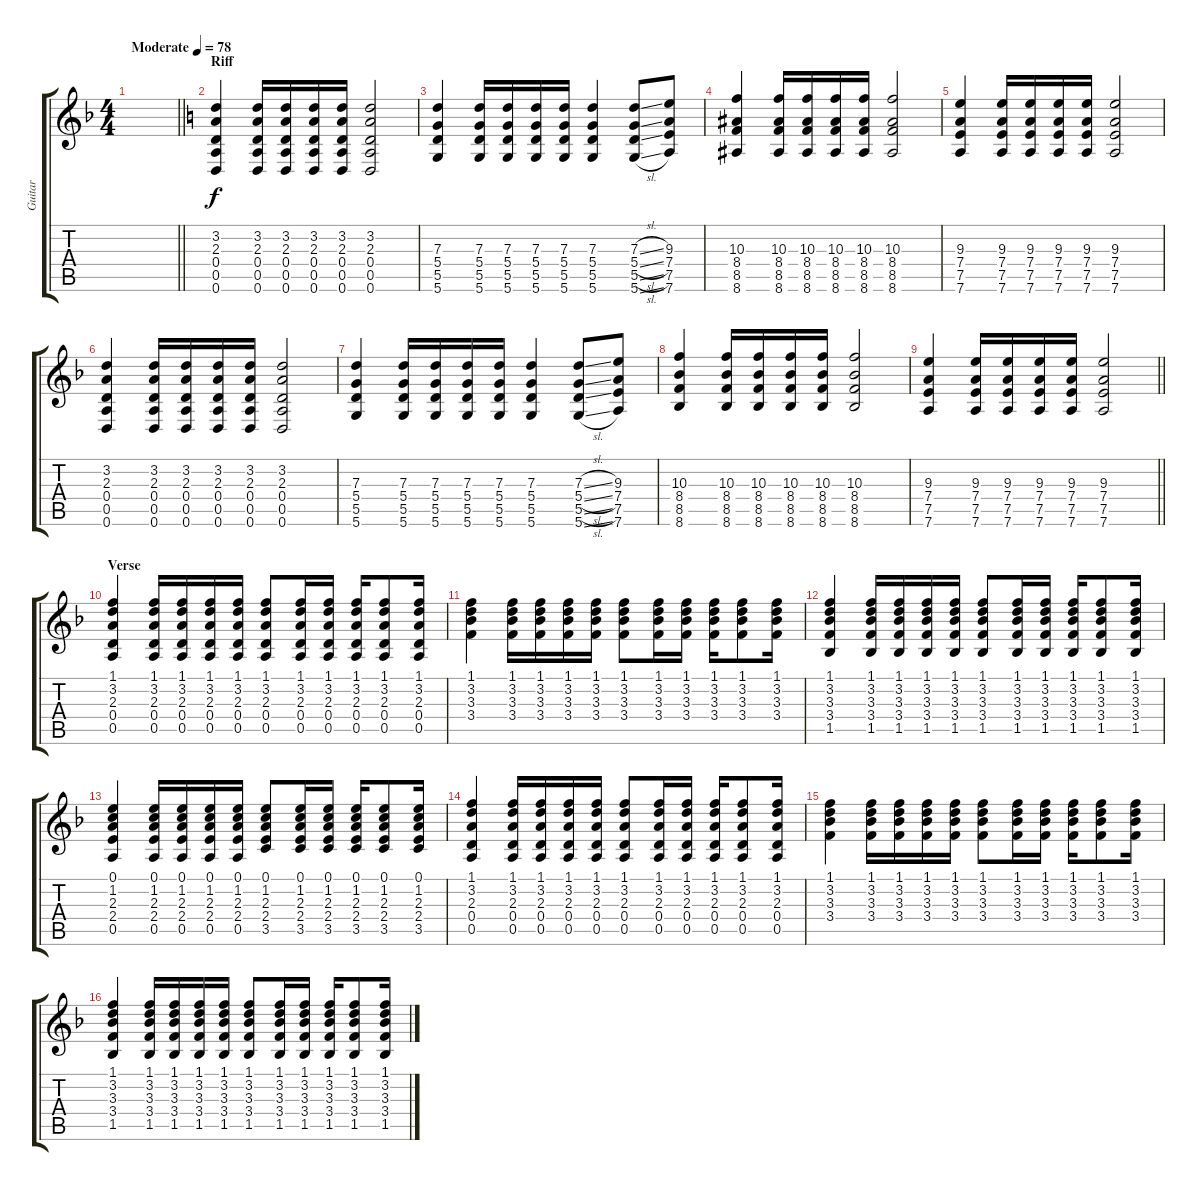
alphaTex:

\track ("Guitar" "Guitar") {instrument electricguitarclean}
\staff {score tabs}
\tuning (E4 B3 G3 D3 A2 D2) {hide}
\ts (4 4)
\tempo (78 "Moderate")
\clef g2
\barLineRight lightlight
\ks f
|
\section ("" "Riff")
\ks c
(3.2 2.3 0.4 0.5 0.6).4{instrument distortionguitar} (3.2 2.3 0.4 0.5 0.6).16 (3.2 2.3 0.4 0.5 0.6).16 (3.2 2.3 0.4 0.5 0.6).16 (3.2 2.3 0.4 0.5 0.6).16 (3.2 2.3 0.4 0.5 0.6).2 |
(7.3 5.4 5.5 5.6).4 (7.3 5.4 5.5 5.6).16 (7.3 5.4 5.5 5.6).16 (7.3 5.4 5.5 5.6).16 (7.3 5.4 5.5 5.6).16 (7.3 5.4 5.5 5.6).4 (7.3{sl} 5.4{sl} 5.5{sl} 5.6{sl}).8 (9.3 7.4 7.5 7.6).8 |
(10.3 8.4 8.5 8.6).4 (10.3 8.4 8.5 8.6).16 (10.3 8.4 8.5 8.6).16 (10.3 8.4 8.5 8.6).16 (10.3 8.4 8.5 8.6).16 (10.3 8.4 8.5 8.6).2 |
(9.3 7.4 7.5 7.6).4 (9.3 7.4 7.5 7.6).16 (9.3 7.4 7.5 7.6).16 (9.3 7.4 7.5 7.6).16 (9.3 7.4 7.5 7.6).16 (9.3 7.4 7.5 7.6).2 |
\ks f
(3.2 2.3 0.4 0.5 0.6).4 (3.2 2.3 0.4 0.5 0.6).16 (3.2 2.3 0.4 0.5 0.6).16 (3.2 2.3 0.4 0.5 0.6).16 (3.2 2.3 0.4 0.5 0.6).16 (3.2 2.3 0.4 0.5 0.6).2 |
(7.3 5.4 5.5 5.6).4 (7.3 5.4 5.5 5.6).16 (7.3 5.4 5.5 5.6).16 (7.3 5.4 5.5 5.6).16 (7.3 5.4 5.5 5.6).16 (7.3 5.4 5.5 5.6).4 (7.3{sl} 5.4{sl} 5.5{sl} 5.6{sl}).8 (9.3 7.4 7.5 7.6).8 |
(10.3 8.4 8.5 8.6).4 (10.3 8.4 8.5 8.6).16 (10.3 8.4 8.5 8.6).16 (10.3 8.4 8.5 8.6).16 (10.3 8.4 8.5 8.6).16 (10.3 8.4 8.5 8.6).2 |
\barLineRight lightlight
(9.3 7.4 7.5 7.6).4 (9.3 7.4 7.5 7.6).16 (9.3 7.4 7.5 7.6).16 (9.3 7.4 7.5 7.6).16 (9.3 7.4 7.5 7.6).16 (9.3 7.4 7.5 7.6).2 |
\section ("" "Verse")
(1.1 3.2 2.3 0.4 0.5).4{instrument electricguitarclean} (1.1 3.2 2.3 0.4 0.5).16 (1.1 3.2 2.3 0.4 0.5).16 (1.1 3.2 2.3 0.4 0.5).16 (1.1 3.2 2.3 0.4 0.5).16 (1.1 3.2 2.3 0.4 0.5).8 (1.1 3.2 2.3 0.4 0.5).16 (1.1 3.2 2.3 0.4 0.5).16 (1.1 3.2 2.3 0.4 0.5).16 (1.1 3.2 2.3 0.4 0.5).8 (1.1 3.2 2.3 0.4 0.5).16 |
(1.1 3.2 3.3 3.4).4 (1.1 3.2 3.3 3.4).16 (1.1 3.2 3.3 3.4).16 (1.1 3.2 3.3 3.4).16 (1.1 3.2 3.3 3.4).16 (1.1 3.2 3.3 3.4).8 (1.1 3.2 3.3 3.4).16 (1.1 3.2 3.3 3.4).16 (1.1 3.2 3.3 3.4).16 (1.1 3.2 3.3 3.4).8 (1.1 3.2 3.3 3.4).16 |
(1.1 3.2 3.3 3.4 1.5).4 (1.1 3.2 3.3 3.4 1.5).16 (1.1 3.2 3.3 3.4 1.5).16 (1.1 3.2 3.3 3.4 1.5).16 (1.1 3.2 3.3 3.4 1.5).16 (1.1 3.2 3.3 3.4 1.5).8 (1.1 3.2 3.3 3.4 1.5).16 (1.1 3.2 3.3 3.4 1.5).16 (1.1 3.2 3.3 3.4 1.5).16 (1.1 3.2 3.3 3.4 1.5).8 (1.1 3.2 3.3 3.4 1.5).16 |
(0.1 1.2 2.3 2.4 0.5).4 (0.1 1.2 2.3 2.4 0.5).16 (0.1 1.2 2.3 2.4 0.5).16 (0.1 1.2 2.3 2.4 0.5).16 (0.1 1.2 2.3 2.4 0.5).16 (0.1 1.2 2.3 2.4 3.5).8 (0.1 1.2 2.3 2.4 3.5).16 (0.1 1.2 2.3 2.4 3.5).16 (0.1 1.2 2.3 2.4 3.5).16 (0.1 1.2 2.3 2.4 3.5).8 (0.1 1.2 2.3 2.4 3.5).16 |
(1.1 3.2 2.3 0.4 0.5).4 (1.1 3.2 2.3 0.4 0.5).16 (1.1 3.2 2.3 0.4 0.5).16 (1.1 3.2 2.3 0.4 0.5).16 (1.1 3.2 2.3 0.4 0.5).16 (1.1 3.2 2.3 0.4 0.5).8 (1.1 3.2 2.3 0.4 0.5).16 (1.1 3.2 2.3 0.4 0.5).16 (1.1 3.2 2.3 0.4 0.5).16 (1.1 3.2 2.3 0.4 0.5).8 (1.1 3.2 2.3 0.4 0.5).16 |
(1.1 3.2 3.3 3.4).4 (1.1 3.2 3.3 3.4).16 (1.1 3.2 3.3 3.4).16 (1.1 3.2 3.3 3.4).16 (1.1 3.2 3.3 3.4).16 (1.1 3.2 3.3 3.4).8 (1.1 3.2 3.3 3.4).16 (1.1 3.2 3.3 3.4).16 (1.1 3.2 3.3 3.4).16 (1.1 3.2 3.3 3.4).8 (1.1 3.2 3.3 3.4).16 |
(1.1 3.2 3.3 3.4 1.5).4 (1.1 3.2 3.3 3.4 1.5).16 (1.1 3.2 3.3 3.4 1.5).16 (1.1 3.2 3.3 3.4 1.5).16 (1.1 3.2 3.3 3.4 1.5).16 (1.1 3.2 3.3 3.4 1.5).8 (1.1 3.2 3.3 3.4 1.5).16 (1.1 3.2 3.3 3.4 1.5).16 (1.1 3.2 3.3 3.4 1.5).16 (1.1 3.2 3.3 3.4 1.5).8 (1.1 3.2 3.3 3.4 1.5).16
